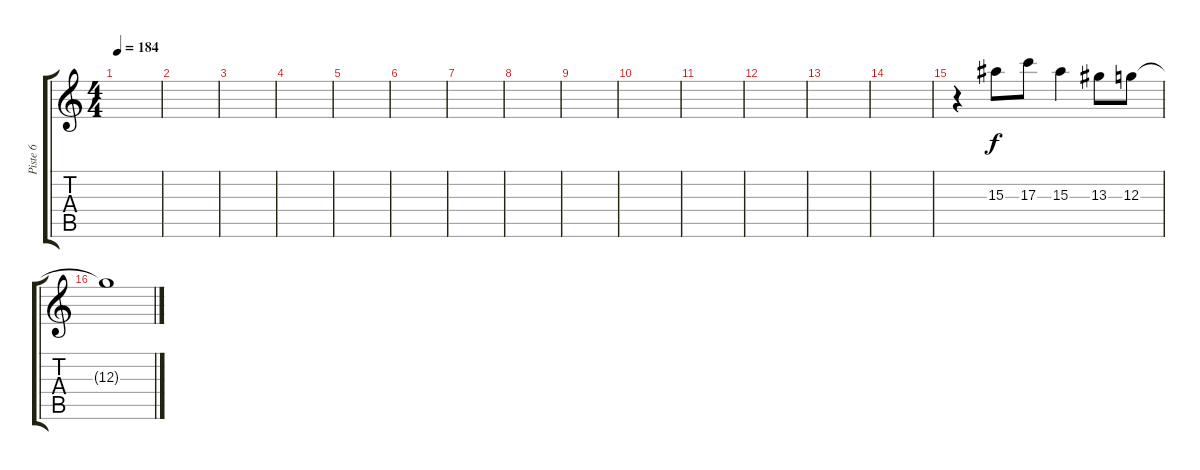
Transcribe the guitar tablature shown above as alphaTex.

\track ("Piste 6" "Piste 6") {instrument distortionguitar}
\staff {score tabs}
\tuning (E4 B3 G3 D3 A2 E2) {hide}
\ts (4 4)
\tempo 184
\clef g2
\ks c
|
|
|
|
|
|
|
|
|
|
|
|
|
|
r.4 15.3.8 17.3.8 15.3.4 13.3.8 12.3.8 |
12.3{t}.1
